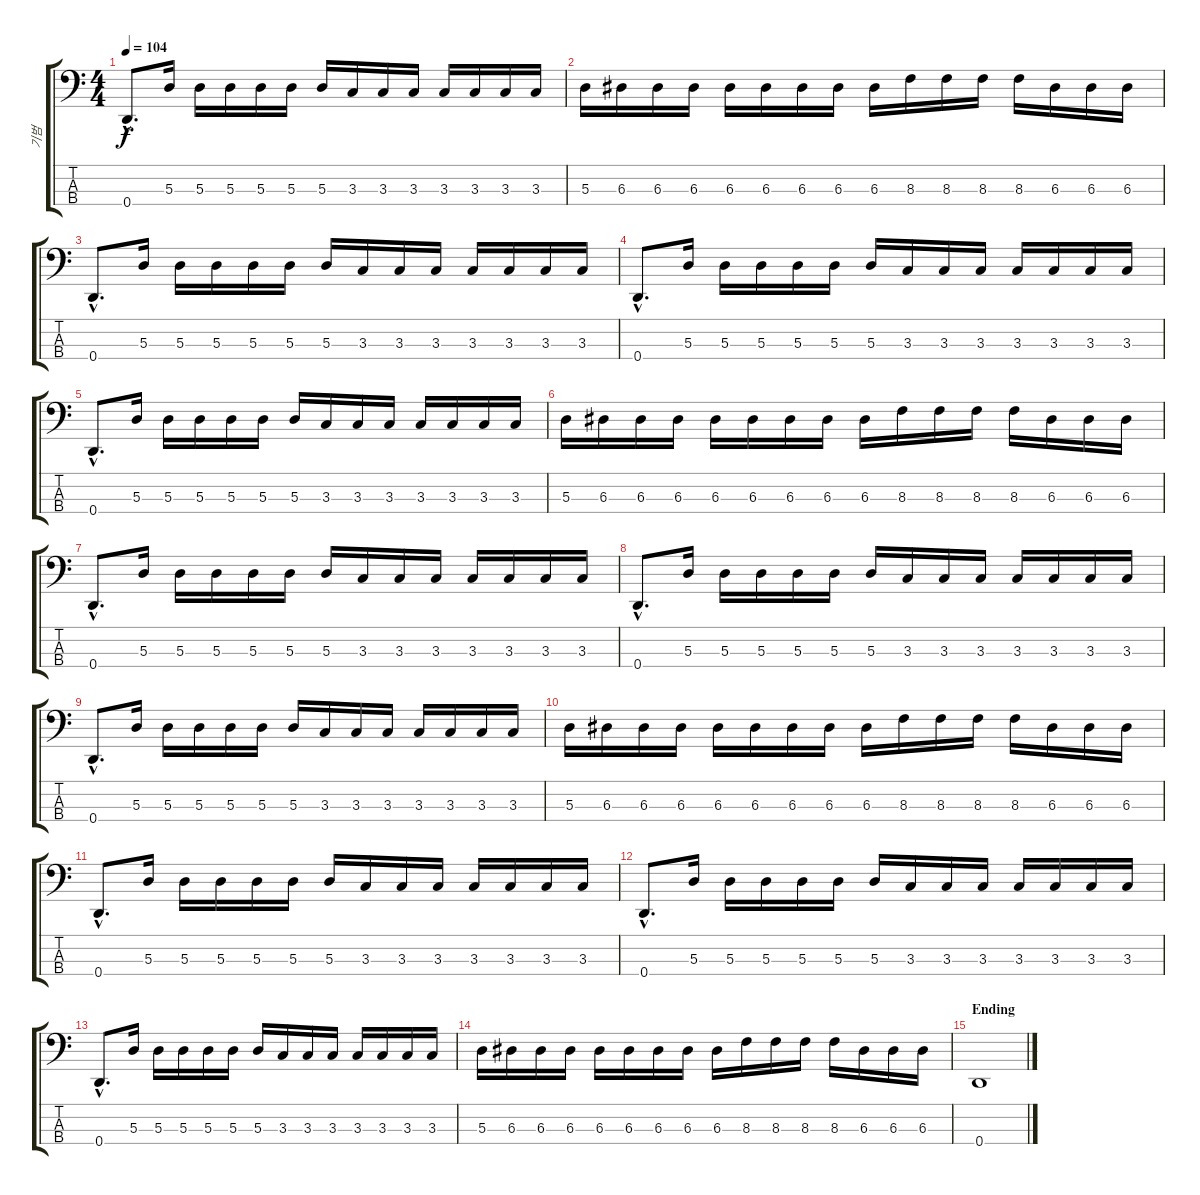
\track ("기범" "기범") {instrument electricbassfinger}
\staff {score tabs}
\tuning (G2 D2 A1 D1) {hide}
\ts (4 4)
\tempo 104
\clef f4
\ks c
0.4{hac}.8{d dy f} 5.3.16 5.3.16 5.3.16 5.3.16 5.3.16 5.3.16 3.3.16 3.3.16 3.3.16 3.3.16 3.3.16 3.3.16 3.3.16 |
5.3.16 6.3.16 6.3.16 6.3.16 6.3.16 6.3.16 6.3.16 6.3.16 6.3.16 8.3.16 8.3.16 8.3.16 8.3.16 6.3.16 6.3.16 6.3.16 |
0.4{hac}.8{d} 5.3.16 5.3.16 5.3.16 5.3.16 5.3.16 5.3.16 3.3.16 3.3.16 3.3.16 3.3.16 3.3.16 3.3.16 3.3.16 |
0.4{hac}.8{d} 5.3.16 5.3.16 5.3.16 5.3.16 5.3.16 5.3.16 3.3.16 3.3.16 3.3.16 3.3.16 3.3.16 3.3.16 3.3.16 |
0.4{hac}.8{d} 5.3.16 5.3.16 5.3.16 5.3.16 5.3.16 5.3.16 3.3.16 3.3.16 3.3.16 3.3.16 3.3.16 3.3.16 3.3.16 |
5.3.16 6.3.16 6.3.16 6.3.16 6.3.16 6.3.16 6.3.16 6.3.16 6.3.16 8.3.16 8.3.16 8.3.16 8.3.16 6.3.16 6.3.16 6.3.16 |
0.4{hac}.8{d} 5.3.16 5.3.16 5.3.16 5.3.16 5.3.16 5.3.16 3.3.16 3.3.16 3.3.16 3.3.16 3.3.16 3.3.16 3.3.16 |
0.4{hac}.8{d} 5.3.16 5.3.16 5.3.16 5.3.16 5.3.16 5.3.16 3.3.16 3.3.16 3.3.16 3.3.16 3.3.16 3.3.16 3.3.16 |
0.4{hac}.8{d} 5.3.16 5.3.16 5.3.16 5.3.16 5.3.16 5.3.16 3.3.16 3.3.16 3.3.16 3.3.16 3.3.16 3.3.16 3.3.16 |
5.3.16 6.3.16 6.3.16 6.3.16 6.3.16 6.3.16 6.3.16 6.3.16 6.3.16 8.3.16 8.3.16 8.3.16 8.3.16 6.3.16 6.3.16 6.3.16 |
0.4{hac}.8{d} 5.3.16 5.3.16 5.3.16 5.3.16 5.3.16 5.3.16 3.3.16 3.3.16 3.3.16 3.3.16 3.3.16 3.3.16 3.3.16 |
0.4{hac}.8{d} 5.3.16 5.3.16 5.3.16 5.3.16 5.3.16 5.3.16 3.3.16 3.3.16 3.3.16 3.3.16 3.3.16 3.3.16 3.3.16 |
0.4{hac}.8{d} 5.3.16 5.3.16 5.3.16 5.3.16 5.3.16 5.3.16 3.3.16 3.3.16 3.3.16 3.3.16 3.3.16 3.3.16 3.3.16 |
5.3.16 6.3.16 6.3.16 6.3.16 6.3.16 6.3.16 6.3.16 6.3.16 6.3.16 8.3.16 8.3.16 8.3.16 8.3.16 6.3.16 6.3.16 6.3.16 |
\section ("" "Ending")
0.4.1
